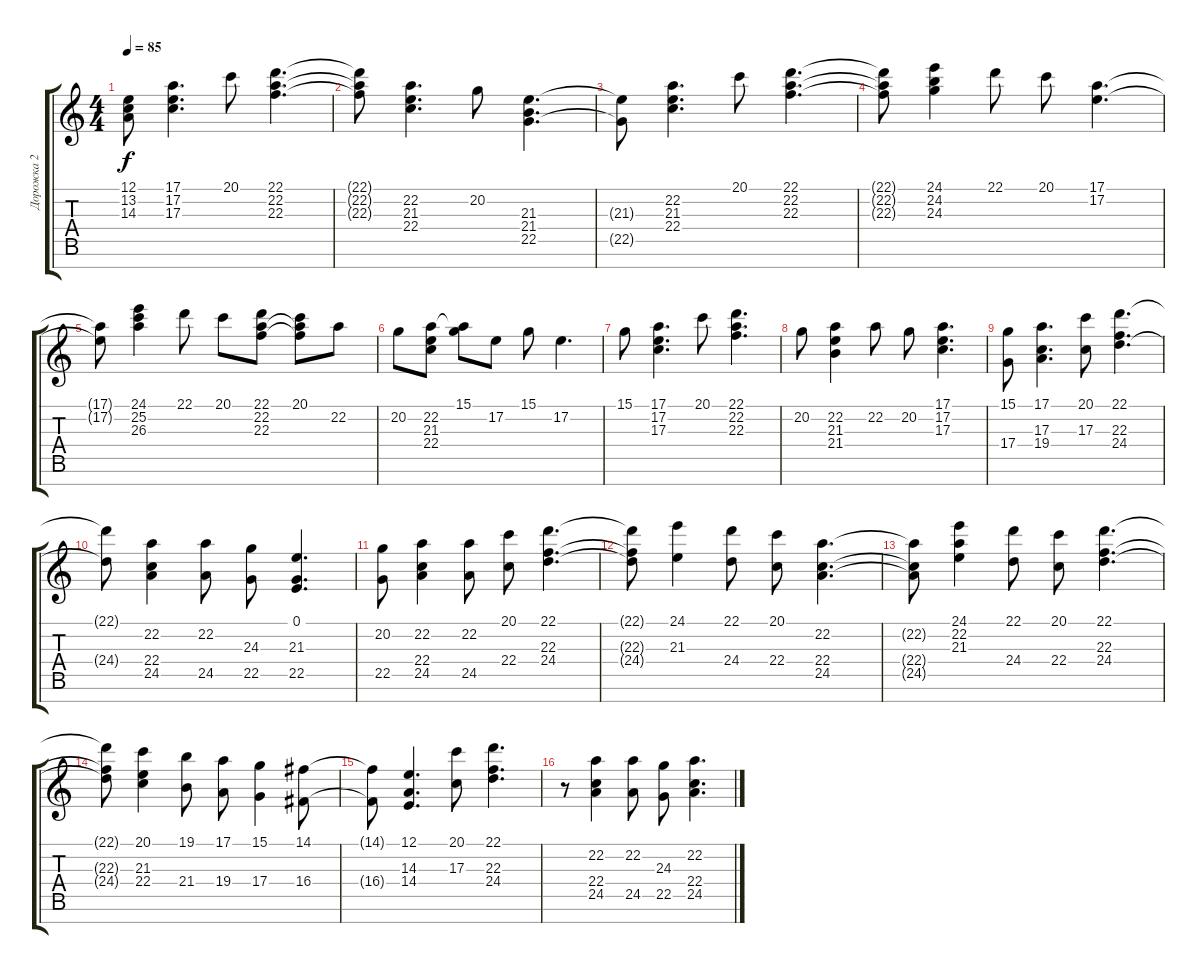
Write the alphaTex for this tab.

\track ("Дорожка 2" "Дорожка 2") {solo instrument acousticgrandpiano}
\staff {score tabs}
\tuning (E4 B3 G3 D3 A2 E2 B1) {hide}
\ts (4 4)
\tempo 85
\clef g2
\ks c
(12.1{t} 13.2{t} 14.3{t}).8{dy f} (17.1 17.2 17.3).4{d} 20.1.8 (22.1 22.2 22.3).4{d} |
(22.1{t} 22.2{t} 22.3{t}).8 (22.2 21.3 22.4).4{d} 20.2.8 (21.3 21.4 22.5).4{d} |
(21.3{t} 22.5{t}).8 (22.2 21.3 22.4).4{d} 20.1.8 (22.1 22.2 22.3).4{d} |
(22.1{t} 22.2{t} 22.3{t}).8 (24.1 24.2 24.3).4 22.1.8 20.1.8 (17.1 17.2).4{d} |
(17.1{t} 17.2{t}).8 (24.1 25.2 26.3).4 22.1.8 20.1.8 (22.1 22.2 22.3).8 (20.1 22.2{t} 22.3{t}).8 22.2.8 |
20.2.8 (22.2 21.3 22.4).8 (15.1 22.2{t}).8 17.2.8 15.1.8 17.2.4{d} |
15.1.8 (17.1 17.2 17.3).4{d} 20.1.8 (22.1 22.2 22.3).4{d} |
20.2.8 (22.2 21.3 21.4).4 22.2.8 20.2.8 (17.1 17.2 17.3).4{d} |
(15.1 17.4).8 (17.1 17.3 19.4).4{d} (20.1 17.3).8 (22.1 22.3 24.4).4{d} |
(22.1{t} 24.4{t}).8 (22.2 22.4 24.5).4 (22.2 24.5).8 (24.3 22.5).8 (0.1 21.3 22.5).4{d} |
(20.2 22.5).8 (22.2 22.4 24.5).4 (22.2 24.5).8 (20.1 22.4).8 (22.1 22.3 24.4).4{d} |
(22.1{t} 22.3{t} 24.4{t}).8 (24.1 21.3).4 (22.1 24.4).8 (20.1 22.4).8 (22.2 22.4 24.5).4{d} |
(22.2{t} 22.4{t} 24.5{t}).8 (24.1 22.2 21.3).4 (22.1 24.4).8 (20.1 22.4).8 (22.1 22.3 24.4).4{d} |
(22.1{t} 22.3{t} 24.4{t}).8 (20.1 21.3 22.4).4 (19.1 21.4).8 (17.1 19.4).8 (15.1 17.4).4 (14.1 16.4).8 |
(14.1{t} 16.4{t}).8 (12.1 14.3 14.4).4{d} (20.1 17.3).8 (22.1 22.3 24.4).4{d} |
r.8 (22.2 22.4 24.5).4 (22.2 24.5).8 (24.3 22.5).8 (22.2 22.4 24.5).4{d}
